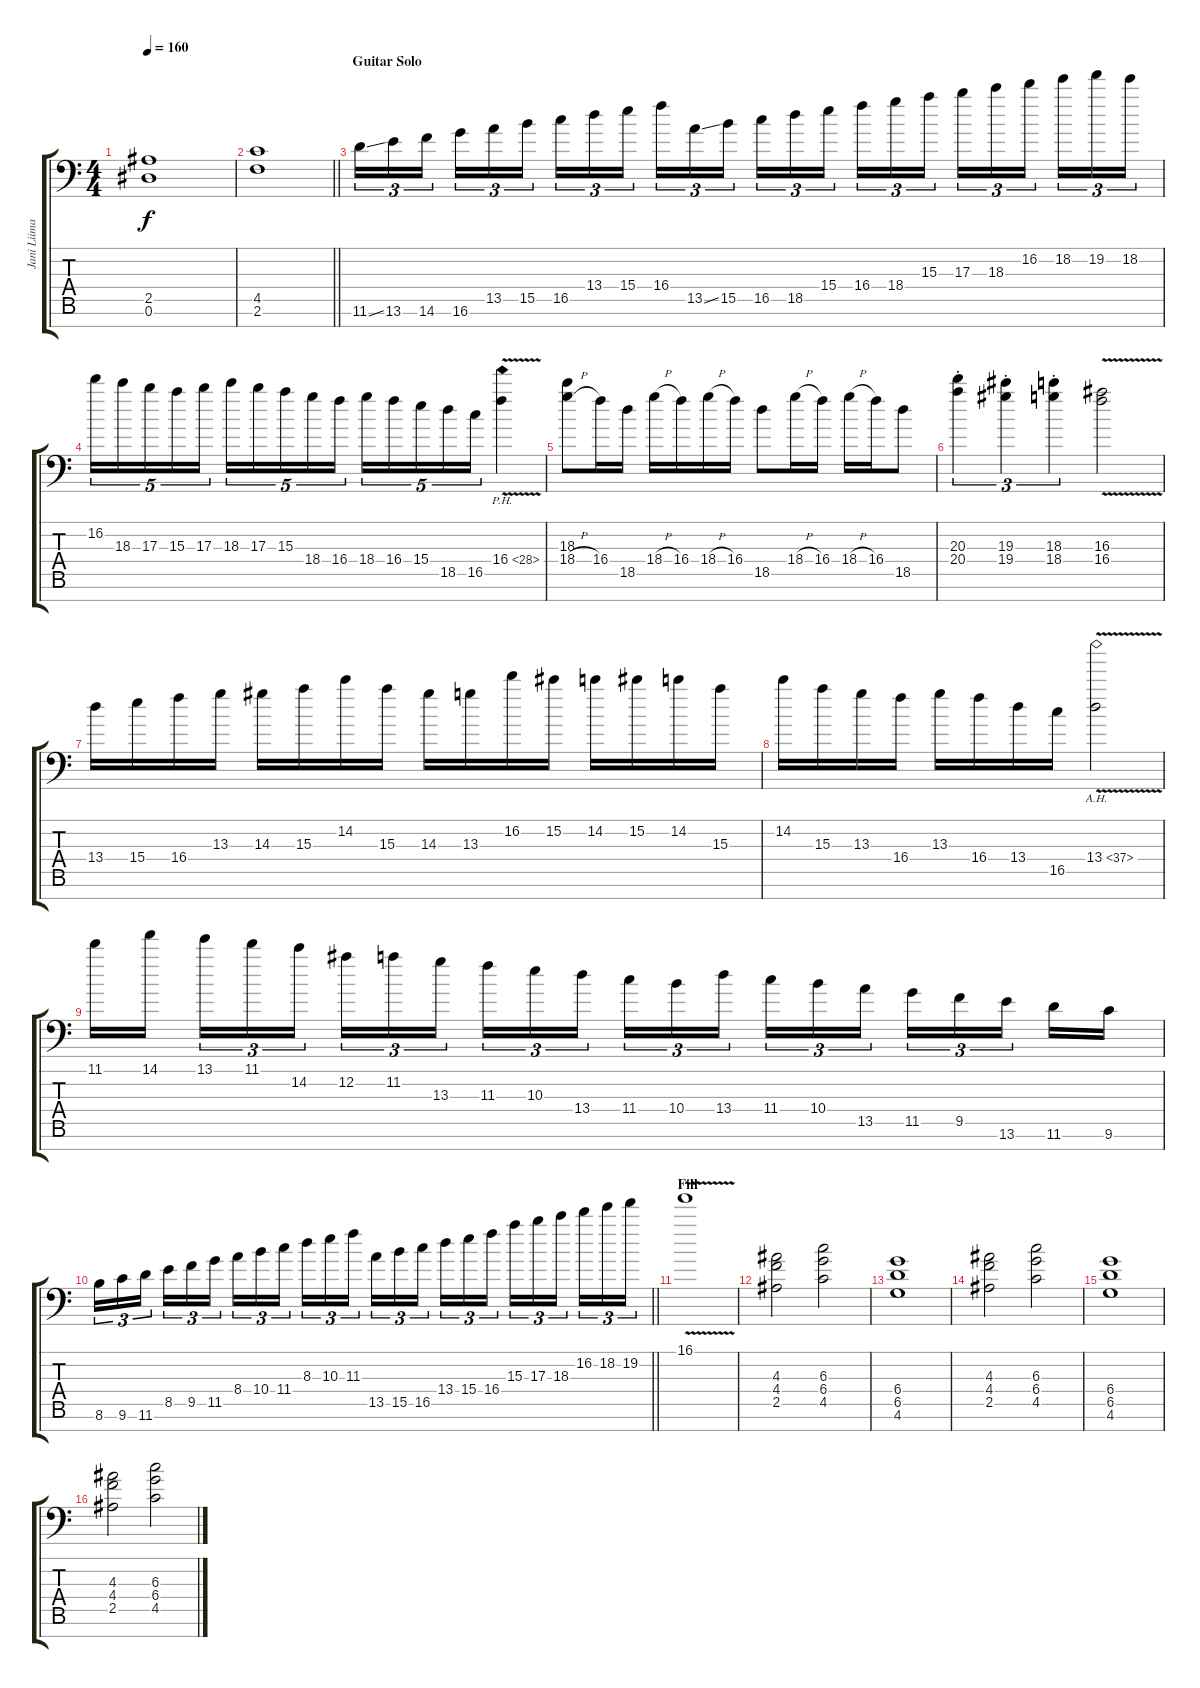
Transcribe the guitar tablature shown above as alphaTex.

\track ("Jani Liimatainen" "Jani Liima") {instrument distortionguitar}
\staff {score tabs}
\tuning (Eb4 Bb3 Gb3 Db3 Ab2 Eb2 Bb1) {hide}
\ts (4 4)
\tempo 160
\clef f4
\ks c
(2.5 0.6).1{dy f} |
\barLineRight lightlight
(4.5 2.6).1 |
\section ("" "Guitar Solo")
11.6{ss}.16{tu (3 2) volume 16} 13.6.16{tu (3 2)} 14.6.16{tu (3 2) beam splitsecondary} 16.6.16{tu (3 2)} 13.5.16{tu (3 2)} 15.5.16{tu (3 2)} 16.5.16{tu (3 2)} 13.4.16{tu (3 2)} 15.4.16{tu (3 2) beam splitsecondary} 16.4.16{tu (3 2)} 13.5{ss}.16{tu (3 2)} 15.5.16{tu (3 2)} 16.5.16{tu (3 2)} 18.5.16{tu (3 2)} 15.4.16{tu (3 2) beam splitsecondary} 16.4.16{tu (3 2)} 18.4.16{tu (3 2)} 15.3.16{tu (3 2)} 17.3.16{tu (3 2)} 18.3.16{tu (3 2)} 16.2.16{tu (3 2) beam splitsecondary} 18.2.16{tu (3 2)} 19.2.16{tu (3 2)} 18.2.16{tu (3 2)} |
16.2.16{tu (5 4)} 18.3.16{tu (5 4)} 17.3.16{tu (5 4)} 15.3.16{tu (5 4)} 17.3.16{tu (5 4)} 18.3.16{tu (5 4)} 17.3.16{tu (5 4)} 15.3.16{tu (5 4)} 18.4.16{tu (5 4)} 16.4.16{tu (5 4)} 18.4.16{tu (5 4)} 16.4.16{tu (5 4)} 15.4.16{tu (5 4)} 18.5.16{tu (5 4)} 16.5.16{tu (5 4)} 16.4{ph 12 v}.4 |
(18.3 18.4{h}).8 16.4.16 18.5.16 18.4{h}.16 16.4.16 18.4{h}.16 16.4.16 18.5.8 18.4{h}.16 16.4.16 18.4{h}.16 16.4.16 18.5.8 |
(20.3{st} 20.4{st}).4{tu (3 2)} (19.3{st} 19.4{st}).4{tu (3 2)} (18.3{st} 18.4{st}).4{tu (3 2)} (16.3{v} 16.4{v}).2 |
13.4.16 15.4.16 16.4.16 13.3.16 14.3.16 15.3.16 14.2.16 15.3.16 14.3.16 13.3.16 16.2.16 15.2.16 14.2.16 15.2.16 14.2.16 15.3.16 |
14.2.16 15.3.16 13.3.16 16.4.16 13.3.16 16.4.16 13.4.16 16.5.16 13.4{ah 24 v}.2 |
11.1.16 14.1.16{beam splitsecondary} 13.1.16{tu (3 2)} 11.1.16{tu (3 2)} 14.2.16{tu (3 2)} 12.2.16{tu (3 2)} 11.2.16{tu (3 2)} 13.3.16{tu (3 2) beam splitsecondary} 11.3.16{tu (3 2)} 10.3.16{tu (3 2)} 13.4.16{tu (3 2)} 11.4.16{tu (3 2)} 10.4.16{tu (3 2)} 13.4.16{tu (3 2) beam splitsecondary} 11.4.16{tu (3 2)} 10.4.16{tu (3 2)} 13.5.16{tu (3 2)} 11.5.16{tu (3 2)} 9.5.16{tu (3 2)} 13.6.16{tu (3 2) beam splitsecondary} 11.6.16 9.6.16 |
\barLineRight lightlight
8.6.16{tu (3 2)} 9.6.16{tu (3 2)} 11.6.16{tu (3 2) beam splitsecondary} 8.5.16{tu (3 2)} 9.5.16{tu (3 2)} 11.5.16{tu (3 2)} 8.4.16{tu (3 2)} 10.4.16{tu (3 2)} 11.4.16{tu (3 2) beam splitsecondary} 8.3.16{tu (3 2)} 10.3.16{tu (3 2)} 11.3.16{tu (3 2)} 13.5.16{tu (3 2)} 15.5.16{tu (3 2)} 16.5.16{tu (3 2) beam splitsecondary} 13.4.16{tu (3 2)} 15.4.16{tu (3 2)} 16.4.16{tu (3 2)} 15.3.16{tu (3 2)} 17.3.16{tu (3 2)} 18.3.16{tu (3 2) beam splitsecondary} 16.2.16{tu (3 2)} 18.2.16{tu (3 2)} 19.2.16{tu (3 2)} |
\section ("" "Fill")
16.1{v}.1 |
(4.3 4.4 2.5).2 (6.3 6.4 4.5).2 |
(6.4 6.5 4.6).1 |
(4.3 4.4 2.5).2 (6.3 6.4 4.5).2 |
(6.4 6.5 4.6).1 |
(4.3 4.4 2.5).2 (6.3 6.4 4.5).2
